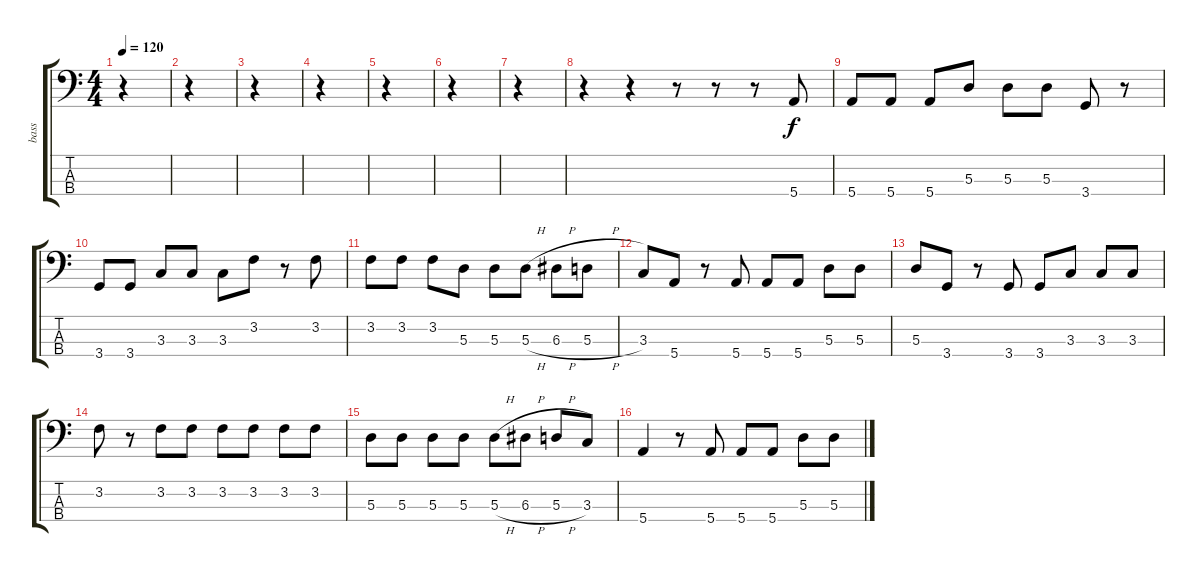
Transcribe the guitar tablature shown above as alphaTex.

\track ("bass" "bass") {instrument electricbassfinger}
\staff {score tabs}
\tuning (G2 D2 A1 E1) {hide}
\ts (4 4)
\tempo 120
\clef f4
\ks c
r.4{dy f instrument electricbassfinger} |
r.4 |
r.4 |
r.4 |
r.4 |
r.4 |
r.4 |
r.4 r.4 r.8 r.8 r.8 5.4.8 |
5.4.8 5.4.8 5.4.8 5.3.8 5.3.8 5.3.8 3.4.8 r.8 |
3.4.8 3.4.8 3.3.8 3.3.8 3.3.8 3.2.8 r.8 3.2.8 |
3.2.8 3.2.8 3.2.8 5.3.8 5.3.8 5.3{h}.8 6.3{h}.8 5.3{h}.8 |
3.3.8 5.4.8 r.8 5.4.8 5.4.8 5.4.8 5.3.8 5.3.8 |
5.3.8 3.4.8 r.8 3.4.8 3.4.8 3.3.8 3.3.8 3.3.8 |
3.2.8 r.8 3.2.8 3.2.8 3.2.8 3.2.8 3.2.8 3.2.8 |
5.3.8 5.3.8 5.3.8 5.3.8 5.3{h}.8 6.3{h}.8 5.3{h}.8 3.3.8 |
5.4.4 r.8 5.4.8 5.4.8 5.4.8 5.3.8 5.3.8
